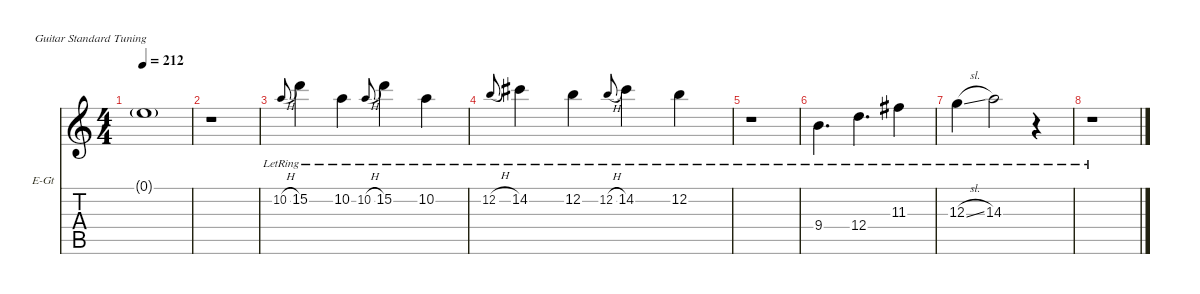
\hideDynamics
\bracketExtendMode nobrackets
\firstSystemTrackNameOrientation horizontal
\otherSystemsTrackNameOrientation horizontal
\track ("Kirk Hammett" "E-Gt") {instrument distortionguitar}
\staff {score tabs}
\tuning (E4 B3 G3 D3 A2 E2)
\ts (4 4)
\tempo 212
\clef g2
\ks c
0.1{g}.1{dy pp} |
r.1 |
10.2{h lr}.8{gr onbeat dy p} 15.2{lr}.4{dy f} 10.2{lr}.4 10.2{h lr}.8{gr onbeat dy p} 15.2{lr}.4{dy f} 10.2{lr}.4 |
12.2{h lr}.8{gr onbeat dy p} 14.2{lr acc #}.4{dy f} 12.2{lr}.4 12.2{h lr}.8{gr onbeat dy p} 14.2{lr acc #}.4{dy f} 12.2{lr}.4 |
r.1 |
9.4{lr}.4{d} 12.4{lr}.4{d} 11.3{lr acc #}.4 |
12.3{sl lr}.4 14.3{lr}.2 r.4 |
r.1
